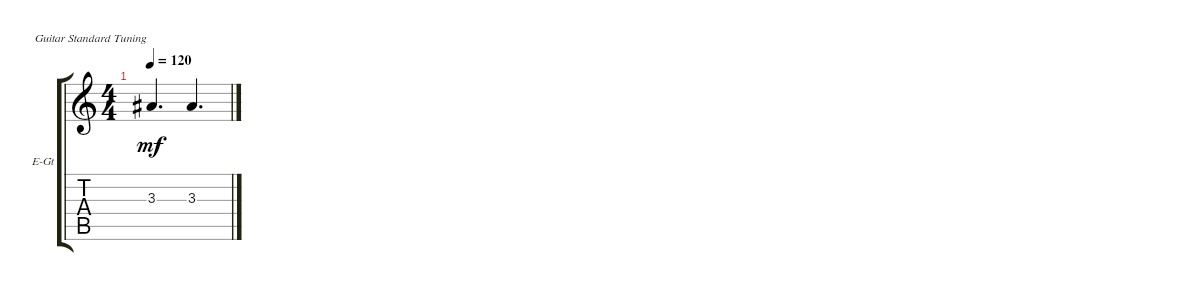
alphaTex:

\defaultSystemsLayout 4
\bracketExtendMode groupsimilarinstruments
\firstSystemTrackNameOrientation horizontal
\otherSystemsTrackNameOrientation horizontal
\track ("Electric Guitar (Drive)" "E-Gt") {instrument overdrivenguitar}
\staff {score tabs}
\tuning (E4 B3 G3 D3 A2 E2)
\ts (4 4)
\tempo 120
\clef g2
\ks c
3.3.4{d dy mf} 3.3.4{d}
